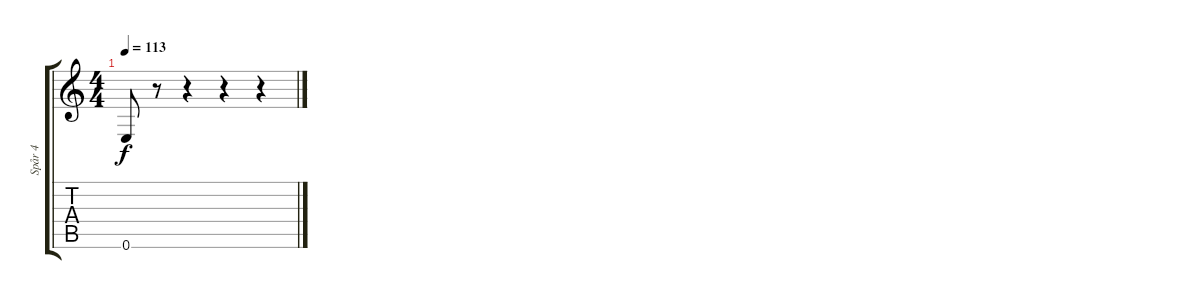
\track ("Spår 4" "Spår 4") {instrument distortionguitar}
\staff {score tabs}
\tuning (E4 B3 G3 D3 A2 E2) {hide}
\ts (4 4)
\tempo 113
\clef g2
\ks c
0.6.8{dy f} r.8 r.4 r.4 r.4
